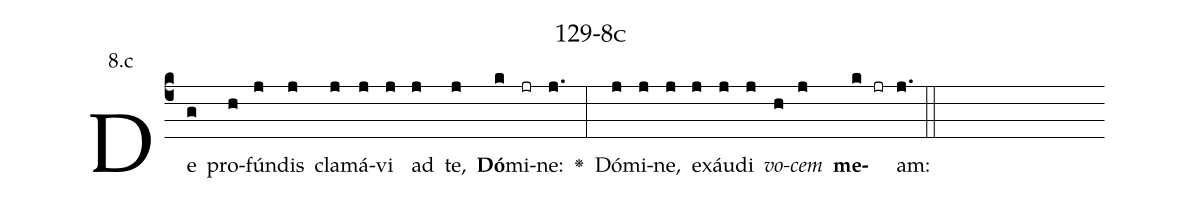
name: 129-8c;
annotation: 8.c;
%%
(c4)De(g) pro(h)fún(j)dis(j) cla(j)má(j)vi(j) ad(j) te,(j) <b>Dó</b>(k)mi(jr)ne:(j.) <v>\greheightstar</v>(:) Dó(j)mi(j)ne,(j) ex(j)áu(j)di(j) <i>vo</i>(h)<i>cem</i>(j) <b>me</b>(k jr)am:(j.) (::)


%E(j) u(j) o(h) u(j) a(k) e.(j.) (::)
